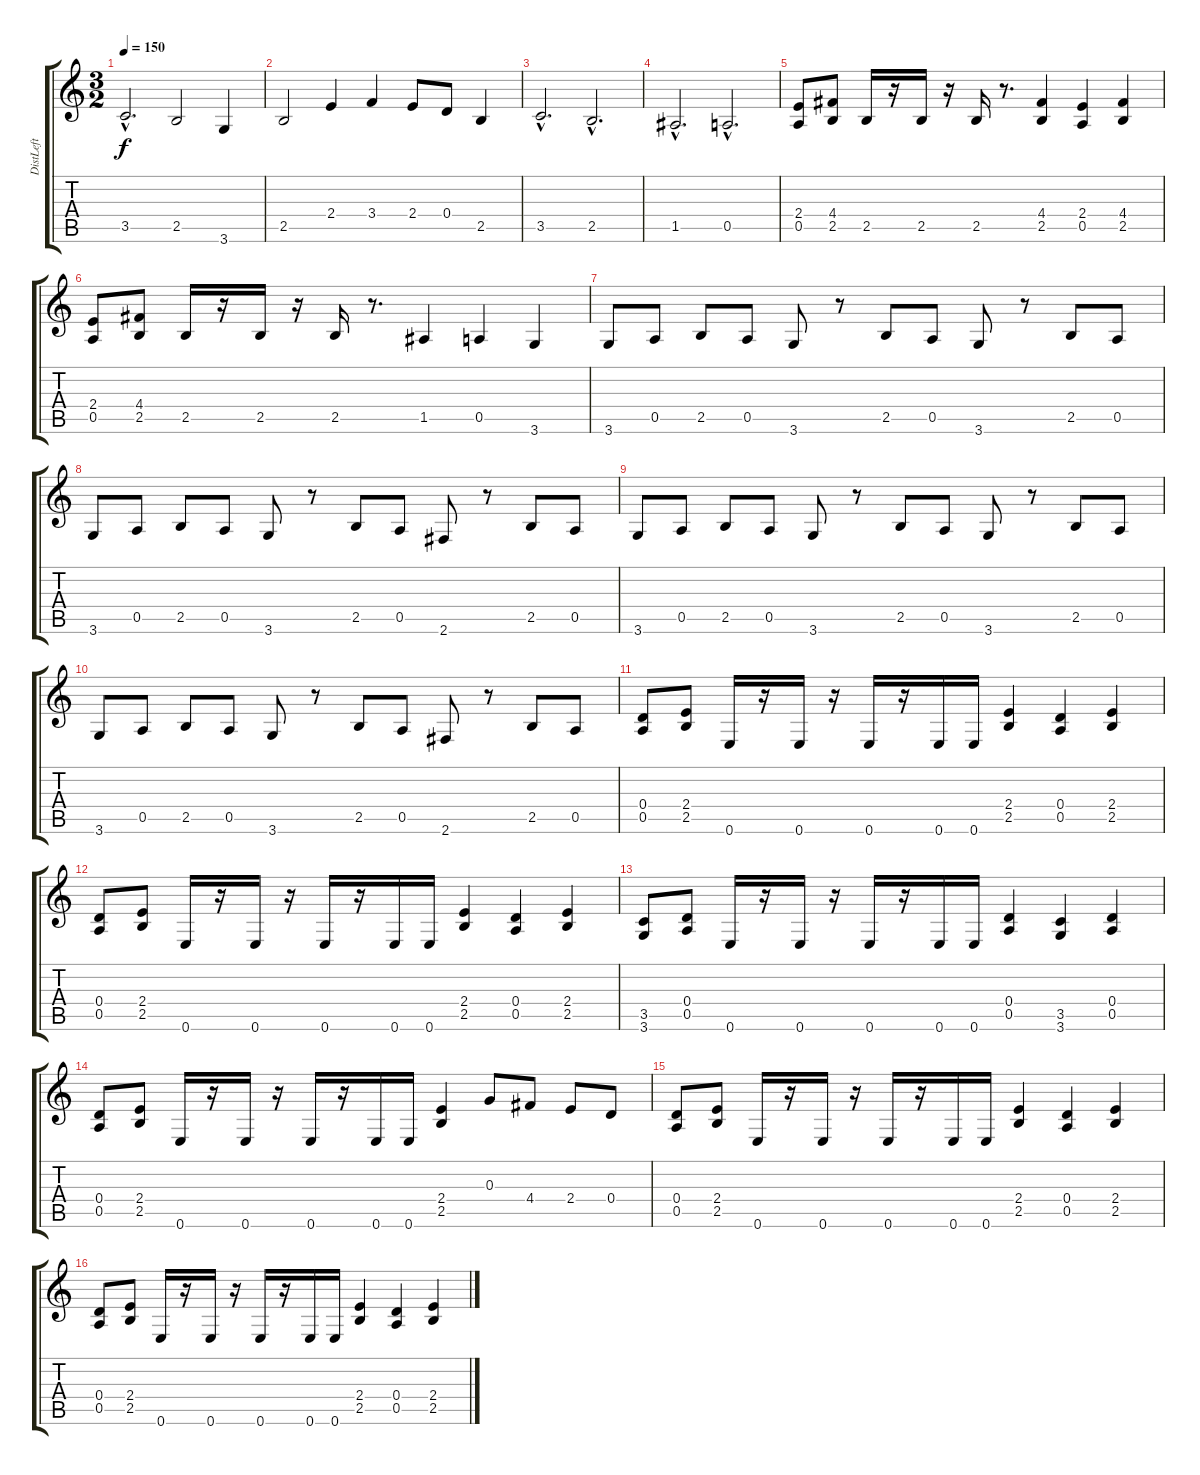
\track ("DistLeft" "DistLeft") {instrument distortionguitar}
\staff {score tabs}
\tuning (E4 B3 G3 D3 A2 E2) {hide}
\ts (3 2)
\tempo 150
\clef g2
\ks c
3.5{hac}.2{d dy f} 2.5.2 3.6.4 |
2.5.2 2.4.4 3.4.4 2.4.8 0.4.8 2.5.4 |
3.5{hac}.2{d} 2.5{hac}.2{d} |
1.5{hac}.2{d} 0.5{hac}.2{d} |
(2.4 0.5).8 (4.4 2.5).8 2.5.16 r.16 2.5.16 r.16 2.5.16 r.8{d} (4.4 2.5).4 (2.4 0.5).4 (4.4 2.5).4 |
(2.4 0.5).8 (4.4 2.5).8 2.5.16 r.16 2.5.16 r.16 2.5.16 r.8{d} 1.5.4 0.5.4 3.6.4 |
3.6.8 0.5.8 2.5.8 0.5.8 3.6.8 r.8 2.5.8 0.5.8 3.6.8 r.8 2.5.8 0.5.8 |
3.6.8 0.5.8 2.5.8 0.5.8 3.6.8 r.8 2.5.8 0.5.8 2.6.8 r.8 2.5.8 0.5.8 |
3.6.8 0.5.8 2.5.8 0.5.8 3.6.8 r.8 2.5.8 0.5.8 3.6.8 r.8 2.5.8 0.5.8 |
3.6.8 0.5.8 2.5.8 0.5.8 3.6.8 r.8 2.5.8 0.5.8 2.6.8 r.8 2.5.8 0.5.8 |
(0.4 0.5).8 (2.4 2.5).8 0.6.16 r.16 0.6.16 r.16 0.6.16 r.16 0.6.16 0.6.16 (2.4 2.5).4 (0.4 0.5).4 (2.4 2.5).4 |
(0.4 0.5).8 (2.4 2.5).8 0.6.16 r.16 0.6.16 r.16 0.6.16 r.16 0.6.16 0.6.16 (2.4 2.5).4 (0.4 0.5).4 (2.4 2.5).4 |
(3.5 3.6).8 (0.4 0.5).8 0.6.16 r.16 0.6.16 r.16 0.6.16 r.16 0.6.16 0.6.16 (0.4 0.5).4 (3.5 3.6).4 (0.4 0.5).4 |
(0.4 0.5).8 (2.4 2.5).8 0.6.16 r.16 0.6.16 r.16 0.6.16 r.16 0.6.16 0.6.16 (2.4 2.5).4 0.3.8 4.4.8 2.4.8 0.4.8 |
(0.4 0.5).8 (2.4 2.5).8 0.6.16 r.16 0.6.16 r.16 0.6.16 r.16 0.6.16 0.6.16 (2.4 2.5).4 (0.4 0.5).4 (2.4 2.5).4 |
(0.4 0.5).8 (2.4 2.5).8 0.6.16 r.16 0.6.16 r.16 0.6.16 r.16 0.6.16 0.6.16 (2.4 2.5).4 (0.4 0.5).4 (2.4 2.5).4
